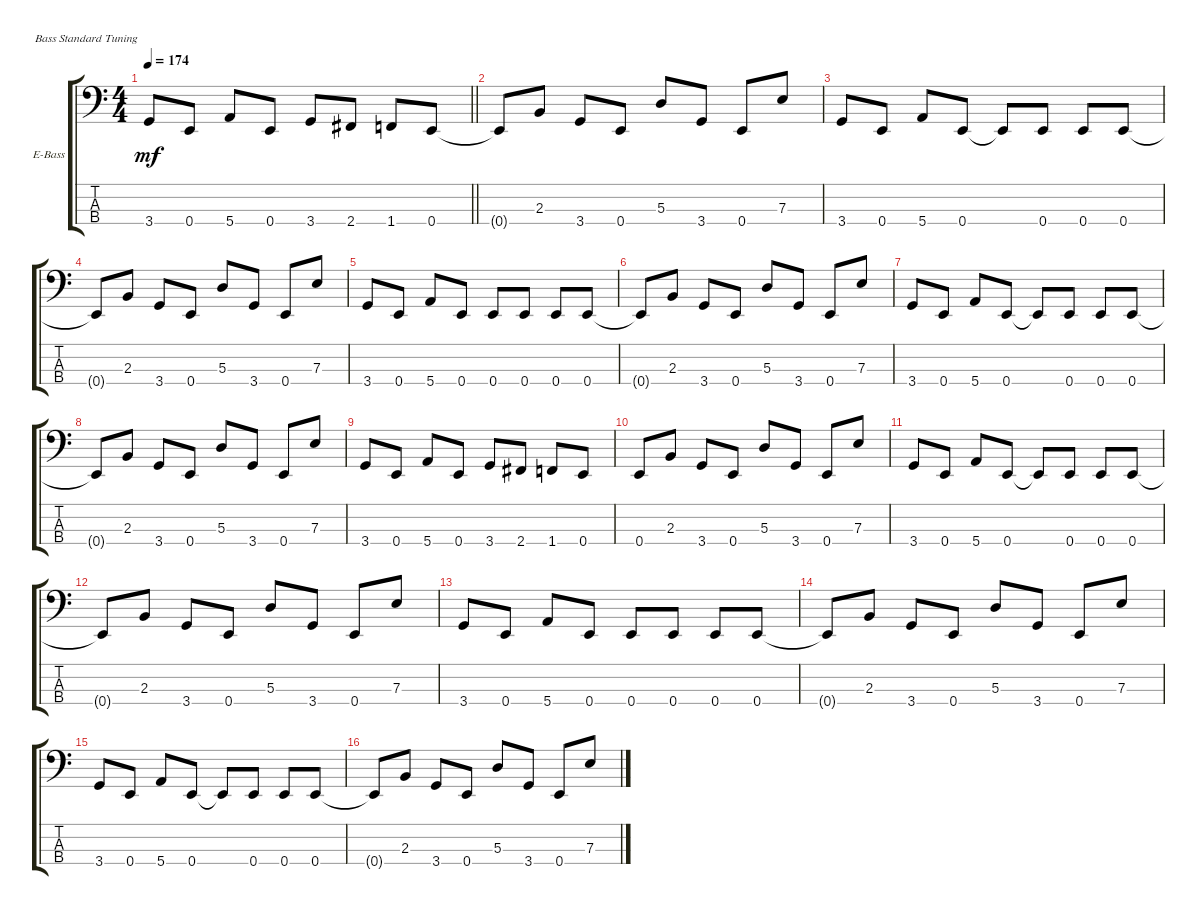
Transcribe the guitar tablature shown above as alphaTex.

\bracketExtendMode groupsimilarinstruments
\firstSystemTrackNameOrientation horizontal
\otherSystemsTrackNameOrientation horizontal
\track ("Electric Bass" "E-Bass") {instrument electricbassfinger}
\staff {score tabs}
\tuning (G2 D2 A1 E1)
\ts (4 4)
\tempo 174
\clef f4
\scale
0.333333
\barLineRight lightlight
\ks c
3.4.8{dy mf} 0.4.8 5.4.8 0.4.8 3.4.8 2.4.8 1.4.8 0.4.8 |
\scale
0.333333 0.4{t}.8 2.3.8 3.4.8 0.4.8 5.3.8 3.4.8 0.4.8 7.3.8 |
\scale
0.333333 3.4.8 0.4.8 5.4.8 0.4.8 0.4{t}.8 0.4.8 0.4.8 0.4.8 |
\scale
0.333333 0.4{t}.8 2.3.8 3.4.8 0.4.8 5.3.8 3.4.8 0.4.8 7.3.8 |
\scale
0.333333 3.4.8 0.4.8 5.4.8 0.4.8 0.4.8 0.4.8 0.4.8 0.4.8 |
\scale
0.333333 0.4{t}.8 2.3.8 3.4.8 0.4.8 5.3.8 3.4.8 0.4.8 7.3.8 |
\scale
0.333333 3.4.8 0.4.8 5.4.8 0.4.8 0.4{t}.8 0.4.8 0.4.8 0.4.8 |
\scale
0.333333 0.4{t}.8 2.3.8 3.4.8 0.4.8 5.3.8 3.4.8 0.4.8 7.3.8 |
\scale
0.333333 3.4.8 0.4.8 5.4.8 0.4.8 3.4.8 2.4.8 1.4.8 0.4.8 |
\scale
0.333333 0.4.8 2.3.8 3.4.8 0.4.8 5.3.8 3.4.8 0.4.8 7.3.8 |
\scale
0.333333 3.4.8 0.4.8 5.4.8 0.4.8 0.4{t}.8 0.4.8 0.4.8 0.4.8 |
\scale
0.333333 0.4{t}.8 2.3.8 3.4.8 0.4.8 5.3.8 3.4.8 0.4.8 7.3.8 |
\scale
0.333333 3.4.8 0.4.8 5.4.8 0.4.8 0.4.8 0.4.8 0.4.8 0.4.8 |
\scale
0.333333 0.4{t}.8 2.3.8 3.4.8 0.4.8 5.3.8 3.4.8 0.4.8 7.3.8 |
\scale
0.333333 3.4.8 0.4.8 5.4.8 0.4.8 0.4{t}.8 0.4.8 0.4.8 0.4.8 |
\scale
0.333333 0.4{t}.8 2.3.8 3.4.8 0.4.8 5.3.8 3.4.8 0.4.8 7.3.8
